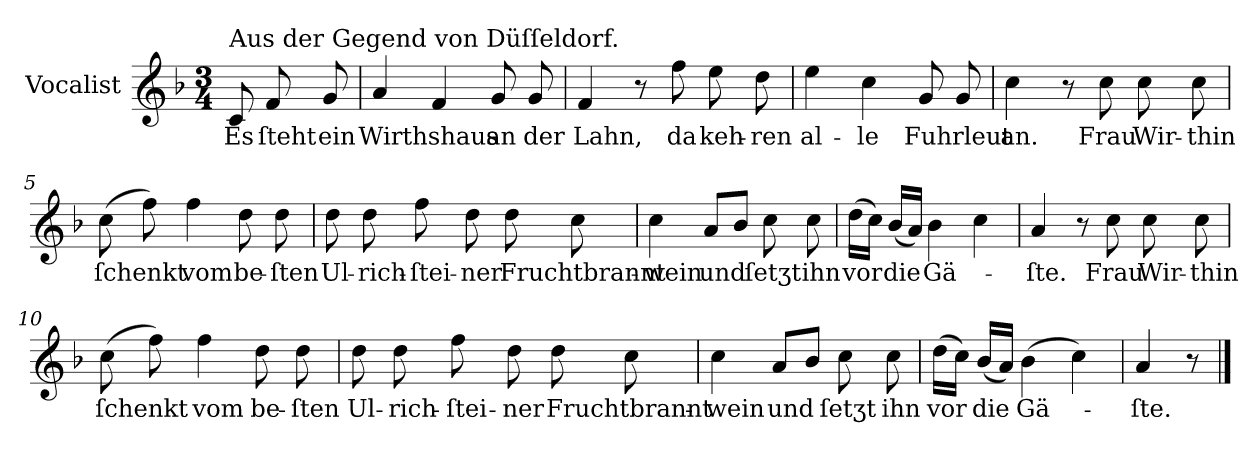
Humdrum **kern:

**kern	**text
*part1	*part1
*staff1	*staff1
*I"Vocalist	*
*k[b-]	*
*F:	*
*M3/4	*
=	=
!LO:TX:a:t=Aus der Gegend von Düſſeldorf.	!
8c	Es
8f	ſteht
8g	ein
=1	=1
4a	Wirthshaus
4f	.
8g	an
8g	der
=2	=2
4f	Lahn,
8r	.
8ff	da
8ee	keh-
8dd	-ren
=3	=3
4ee	al-
4cc	-le
8g	Fuhrleut
8g	.
=4	=4
4cc	an.
8r	.
8cc	Frau
8cc	Wir-
8cc	-thin
=5	=5
(8cc	ſchenkt
8ff)	.
4ff	vom
8dd	be-
8dd	-ſten
=6	=6
8dd	Ul-
8dd	-rich-
8ff	-ſtei-
8dd	-ner
8dd	Fruchtbrannt-
8cc	.
=7	=7
4cc	-wein
8aL	und
8b-J	.
8cc	ſetʒt
8cc	ihn
=8	=8
(16ddLL	vor
16ccJJ)	.
(16b-LL	die
16aJJ)	.
4b-	Gä-
4cc	.
=9	=9
4a	-ſte.
8r	.
8cc	Frau
8cc	Wir-
8cc	-thin
=10	=10
(8cc	ſchenkt
8ff)	.
4ff	vom
8dd	be-
8dd	-ſten
=11	=11
8dd	Ul-
8dd	-rich-
8ff	-ſtei-
8dd	-ner
8dd	Fruchtbrannt-
8cc	.
=12	=12
4cc	-wein
8aL	und
8b-J	.
8cc	ſetʒt
8cc	ihn
=13	=13
(16ddLL	vor
16ccJJ)	.
(16b-LL	die
16aJJ)	.
(4b-	Gä-
4cc)	.
=14	=14
4a	-ſte.
8r	.
==	==
*-	*-
